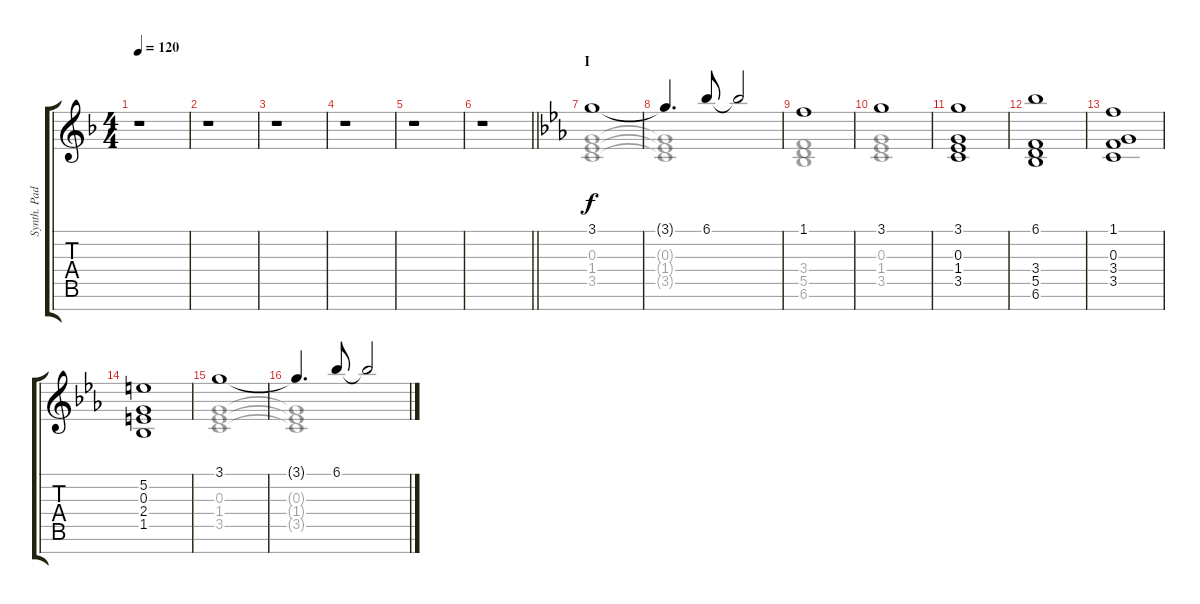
\track ("Synth. Pad" "Synth. Pad") {instrument pad2warm}
\staff {score tabs}
\tuning (E5 B4 G4 D4 A3 E3 B2) {hide}
\voice
\ts (4 4)
\tempo 120
\clef g2
\ks f
r.1{dy f} |
r.1 |
r.1 |
r.1 |
r.1 |
\barLineRight lightlight
r.1 |
\section ("" "I")
\ks eb
3.1.1 |
3.1{t}.4{d} 6.1.8 6.1{t}.2 |
1.1.1 |
3.1.1 |
(3.1 0.3 1.4 3.5).1 |
(6.1 3.4 5.5 6.6).1 |
(1.1 0.3 3.4 3.5).1 |
(5.2 0.3 2.4 1.5).1 |
3.1.1 |
3.1{t}.4{d} 6.1.8 6.1{t}.2
\voice
\clef g2
\ottava regular
\simile none
\ks f
|
|
|
|
|
\barLineRight lightlight
|
\ks eb
(0.3 1.4 3.5).1 |
(0.3{t} 1.4{t} 3.5{t}).1 |
(3.4 5.5 6.6).1 |
(0.3 1.4 3.5).1 |
|
|
|
|
(0.3 1.4 3.5).1 |
(0.3{t} 1.4{t} 3.5{t}).1
